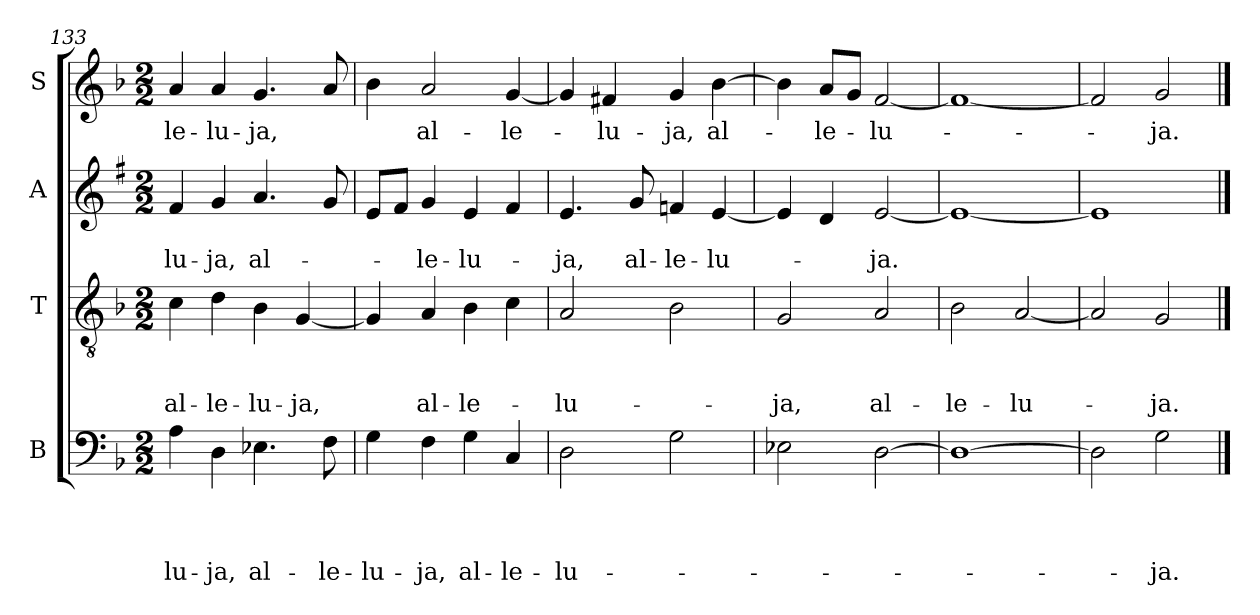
**kern	**text	**text	**text	**text	**kern	**text	**text	**text	**kern	**text	**text	**kern	**text
*part4	*part4	*part4	*part4	*part4	*part3	*part3	*part3	*part3	*part2	*part2	*part2	*part1	*part1
*staff4	*staff4	*staff4	*staff4	*staff4	*staff3	*staff3	*staff3	*staff3	*staff2	*staff2	*staff2	*staff1	*staff1
*I"B	*	*	*	*	*I"T	*	*	*	*I"A	*	*	*I"S	*
*clefF4	*	*	*	*	*clefGv2	*	*	*	*clefG2	*	*	*clefG2	*
*	*	*	*	*	*	*	*	*	*ITrd1c2	*	*	*	*
*k[b-]	*	*	*	*	*k[b-]	*	*	*	*k[b-]	*	*	*k[b-]	*
*F:	*	*	*	*	*F:	*	*	*	*F:	*	*	*F:	*
*M2/2	*	*	*	*	*M2/2	*	*	*	*M2/2	*	*	*M2/2	*
=133	=133	=133	=133	=133	=133	=133	=133	=133	=133	=133	=133	=133	=133
!	!	!	!	!LO:LY:b	!	!	!	!LO:LY:b	!	!	!LO:LY:b	!	!LO:LY:b
4A\	.	.	.	-lu-	4c\	.	.	al-	4e/	.	-lu-	4a/	-le-
!	!	!	!	!LO:LY:b	!	!	!	!LO:LY:b	!	!	!LO:LY:b	!	!LO:LY:b
4D\	.	.	.	-ja,	4d\	.	.	-le-	4f/	.	-ja,	4a/	-lu-
!	!	!	!	!LO:LY:b	!	!	!	!LO:LY:b	!	!	!LO:LY:b	!	!LO:LY:b
4.E-\	.	.	.	al-	4B-\	.	.	-lu-	4.g/	.	al-	4.g/	-ja,
!	!	!	!	!	!	!	!	!LO:LY:b	!	!	!	!	!
.	.	.	.	.	[4G/	.	.	-ja,	.	.	.	.	.
!	!	!	!	!LO:LY:b	!	!	!	!	!	!	!	!	!
8F\	.	.	.	-le-	.	.	.	.	8f/	.	.	8a/	.
=134	=134	=134	=134	=134	=134	=134	=134	=134	=134	=134	=134	=134	=134
!	!	!	!	!LO:LY:b	!	!	!	!	!	!	!	!	!
4G\	.	.	.	-lu-	4G/]	.	.	.	8d/L	.	.	4b-\	.
.	.	.	.	.	.	.	.	.	8e/J	.	.	.	.
!	!	!	!	!LO:LY:b	!	!	!	!LO:LY:b	!	!	!LO:LY:b	!	!LO:LY:b
4F\	.	.	.	-ja,	4A/	.	.	al-	4f/	.	-le-	2a/	al-
!	!	!	!	!LO:LY:b	!	!	!	!LO:LY:b	!	!	!LO:LY:b	!	!
4G\	.	.	.	al-	4B-\	.	.	-le-	4d/	.	-lu-	.	.
!	!	!	!	!LO:LY:b	!	!	!	!	!	!	!	!	!LO:LY:b
4C/	.	.	.	-le-	4c\	.	.	.	4e/	.	.	[4g/	-le-
!!LO:PB:g=z
=135	=135	=135	=135	=135	=135	=135	=135	=135	=135	=135	=135	=135	=135
!	!	!	!	!LO:LY:b	!	!	!	!LO:LY:b	!	!	!LO:LY:b	!	!
2D\	.	.	.	-lu-	2A/	.	.	-lu-	4.d/	.	-ja,	4g/]	.
!	!	!	!	!	!	!	!	!	!	!	!	!	!LO:LY:b
.	.	.	.	.	.	.	.	.	.	.	.	4f#/	-lu-
!	!	!	!	!	!	!	!	!	!	!	!LO:LY:b	!	!
.	.	.	.	.	.	.	.	.	8f/	.	al-	.	.
!	!	!	!	!	!	!	!	!	!	!	!LO:LY:b	!	!LO:LY:b
2G\	.	.	.	.	2B-\	.	.	.	4e-/	.	-le-	4g/	-ja,
!	!	!	!	!	!	!	!	!	!	!	!LO:LY:b	!	!LO:LY:b
.	.	.	.	.	.	.	.	.	[4d/	.	-lu-	[4b-\	al-
=136	=136	=136	=136	=136	=136	=136	=136	=136	=136	=136	=136	=136	=136
!	!	!	!	!	!	!	!	!LO:LY:b	!	!	!	!	!
2E-\	.	.	.	.	2G/	.	.	-ja,	4d/]	.	.	4b-\]	.
!	!	!	!	!	!	!	!	!	!	!	!	!	!LO:LY:b
.	.	.	.	.	.	.	.	.	4c/	.	.	8a/L	-le-
.	.	.	.	.	.	.	.	.	.	.	.	8g/J	.
!	!	!	!	!	!	!	!	!LO:LY:b	!	!	!LO:LY:b	!	!LO:LY:b
[2D\	.	.	.	.	2A/	.	.	al-	[2d/	.	-ja.	[2f/	-lu-
=137	=137	=137	=137	=137	=137	=137	=137	=137	=137	=137	=137	=137	=137
!	!	!	!	!	!	!	!	!LO:LY:b	!	!	!	!	!
1D_	.	.	.	.	2B-\	.	.	-le-	1d_	.	.	1f_	.
!	!	!	!	!	!	!	!	!LO:LY:b	!	!	!	!	!
.	.	.	.	.	[2A/	.	.	-lu-	.	.	.	.	.
=138	=138	=138	=138	=138	=138	=138	=138	=138	=138	=138	=138	=138	=138
2D\]	.	.	.	.	2A/]	.	.	.	1d]	.	.	2f/]	.
!	!	!	!	!LO:LY:b	!	!	!	!LO:LY:b	!	!	!	!	!LO:LY:b
2G\	.	.	.	-ja.	2G/	.	.	-ja.	.	.	.	2g/	-ja.
==	==	==	==	==	==	==	==	==	==	==	==	==	==
*-	*-	*-	*-	*-	*-	*-	*-	*-	*-	*-	*-	*-	*-
